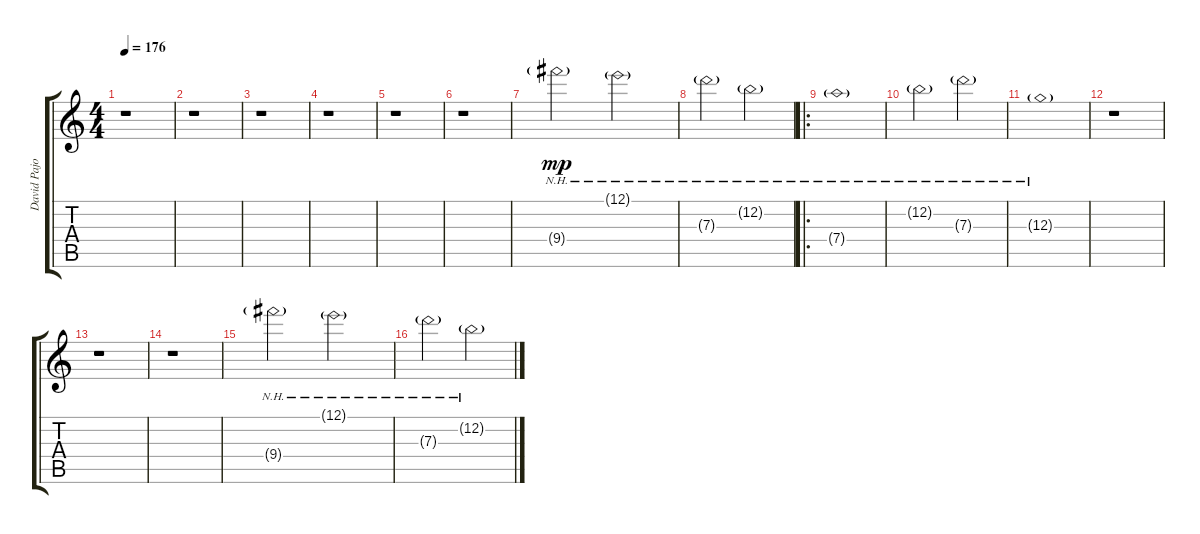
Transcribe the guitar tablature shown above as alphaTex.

\track ("David Pajo" "David Pajo") {instrument overdrivenguitar}
\staff {score tabs}
\tuning (E4 B3 G3 D3 A2 E2) {hide}
\ts (4 4)
\tempo 176
\clef g2
\ks c
r.1{dy mp instrument overdrivenguitar} |
r.1 |
r.1 |
r.1 |
r.1 |
r.1 |
9.4{nh g}.2 12.1{nh g}.2 |
7.3{nh g}.2 12.2{nh g}.2 |
\ro
7.4{nh g}.1 |
12.2{nh g}.2 7.3{nh g}.2 |
12.3{nh g}.1 |
r.1 |
r.1 |
r.1 |
9.4{nh g}.2{volume 16} 12.1{nh g}.2 |
7.3{nh g}.2 12.2{nh g}.2
